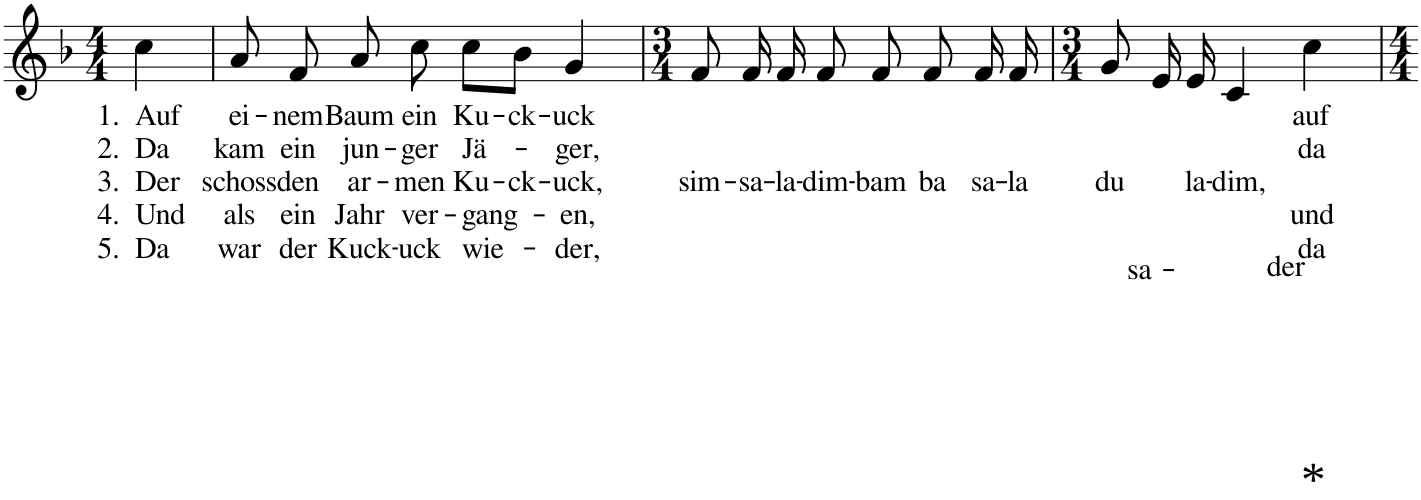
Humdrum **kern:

**kern	**text	**text	**text	**text	**text
*part1	*part1	*part1	*part1	*part1	*part1
*staff1	*staff1	*staff1	*staff1	*staff1	*staff1
*I"Midi_1	*	*	*	*	*
*clefG2	*	*	*	*	*
*k[b-]	*	*	*	*	*
*F:	*	*	*	*	*
*M4/4	*	*	*	*	*
=1	=1	=1	=1	=1	=1
!	!LO:LY:b	!LO:LY:b	!LO:LY:b	!LO:LY:b	!LO:LY:b
4cc\	1. Auf	2. Da	3. Der	4. Und	5. Da
=2	=2	=2	=2	=2	=2
!	!LO:LY:b	!LO:LY:b	!LO:LY:b	!LO:LY:b	!LO:LY:b
8a/	ei-	-kam	schoss	als	war
!	!LO:LY:b	!LO:LY:b	!LO:LY:b	!LO:LY:b	!LO:LY:b
8f/	nem	ein	den	ein	der
!	!LO:LY:b	!LO:LY:b	!LO:LY:b	!LO:LY:b	!LO:LY:b
8a/	Baum	jun-	-ar-	-Jahr	Kuck-
!	!LO:LY:b	!LO:LY:b	!LO:LY:b	!LO:LY:b	!LO:LY:b
8cc\	-ein	ger	men	ver-	-uck
!	!LO:LY:b	!LO:LY:b	!LO:LY:b	!LO:LY:b	!LO:LY:b
8cc\L	Ku-	-Jä-	-Ku-	-gang-	-wie-
!	!LO:LY:b	!	!LO:LY:b	!	!
8b-\J	-ck-	.	-ck-	.	.
!	!LO:LY:b	!LO:LY:b	!LO:LY:b	!LO:LY:b	!LO:LY:b
4g/	-uck	ger,	uck,	en,	der,
=3	=3	=3	=3	=3	=3
*M3/4	*	*	*	*	*
!	!	!	!LO:LY:b	!	!
8f/	.	.	sim-	.	.
!	!	!	!LO:LY:b	!	!
16f/	.	.	-sa-	.	.
!	!	!	!LO:LY:b	!	!
16f/	.	.	-la-	.	.
!	!	!	!LO:LY:b	!	!
8f/	.	.	-dim-	.	.
!	!	!	!LO:LY:b	!	!
8f/	.	.	-bam	.	.
!	!	!	!LO:LY:b	!	!
8f/	.	.	ba	.	.
!	!	!	!LO:LY:b	!	!
16f/	.	.	sa-	.	.
!	!	!	!LO:LY:b	!	!
16f/	.	.	-la	.	.
=4	=4	=4	=4	=4	=4
*M3/4	*	*	*	*	*
!	!	!	!LO:LY:b	!	!
8g/	.	.	du	.	.
!	!	!	!LO:LY:b	!	!
16e/	.	.	sa-	.	.
!	!	!	!LO:LY:b	!	!
16e/	.	.	-la-	.	.
!	!	!	!LO:LY:b	!	!
4c/	.	.	-dim,	.	.
!LO:TX:b:t=*	!	!	!	!	!
!	!LO:LY:b	!LO:LY:b	!LO:LY:b	!LO:LY:b	!LO:LY:b
4cc\	auf	da	der	und	da
=	=	=	=	=	=
*-	*-	*-	*-	*-	*-
